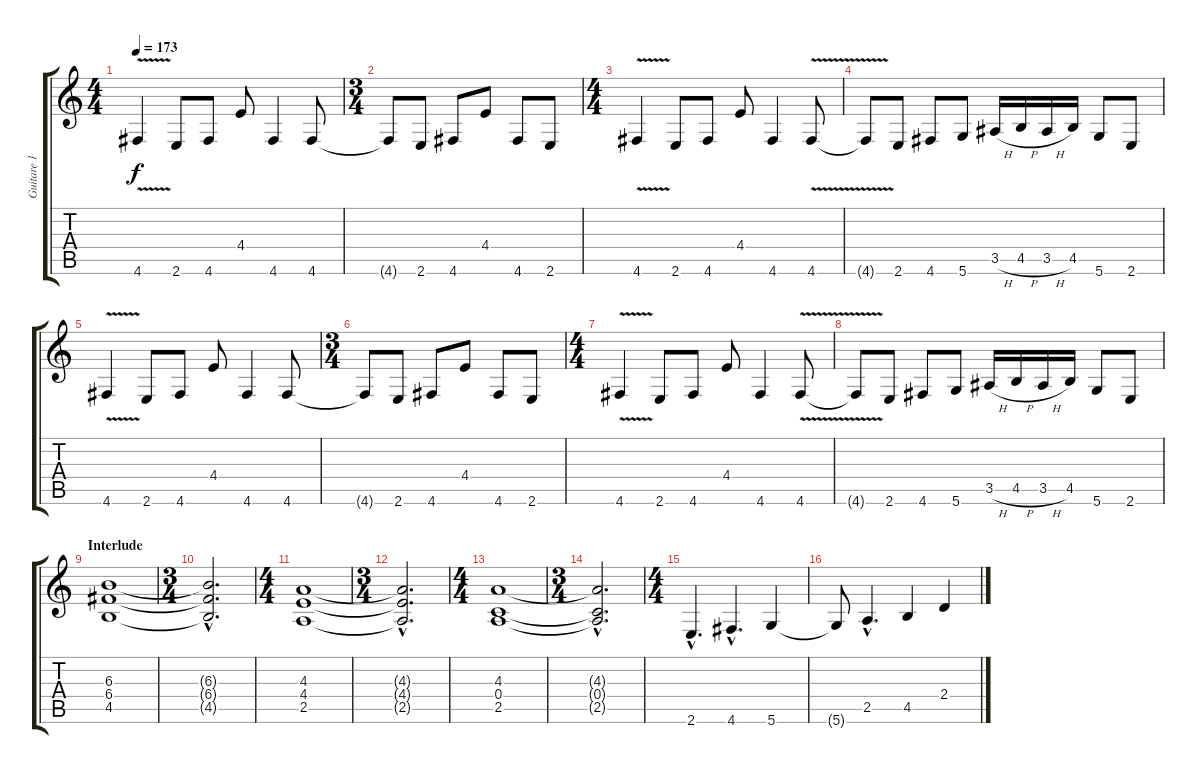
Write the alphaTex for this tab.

\track ("Guitare 1" "Guitare 1") {instrument distortionguitar}
\staff {score tabs}
\tuning (D4 A3 F3 C3 G2 D2) {hide}
\ts (4 4)
\tempo 173
\clef g2
\ks c
4.6{v}.4{dy f} 2.6.8 4.6.8 4.4.8 4.6.4 4.6.8 |
\ts (3 4)
4.6{t}.8 2.6.8 4.6.8 4.4.8 4.6.8 2.6.8 |
\ts (4 4)
4.6{v}.4 2.6.8 4.6.8 4.4.8 4.6.4 4.6{v}.8 |
4.6{t}.8 2.6.8 4.6.8 5.6.8 3.5{h}.16 4.5{h}.16 3.5{h}.16 4.5.16 5.6.8 2.6.8 |
4.6{v}.4 2.6.8 4.6.8 4.4.8 4.6.4 4.6.8 |
\ts (3 4)
4.6{t}.8 2.6.8 4.6.8 4.4.8 4.6.8 2.6.8 |
\ts (4 4)
4.6{v}.4 2.6.8 4.6.8 4.4.8 4.6.4 4.6{v}.8 |
4.6{t}.8 2.6.8 4.6.8 5.6.8 3.5{h}.16 4.5{h}.16 3.5{h}.16 4.5.16 5.6.8 2.6.8 |
\section ("" "Interlude")
(6.3 6.4 4.5).1 |
\ts (3 4)
(6.3{hac t} 6.4{hac t} 4.5{hac t}).2{d} |
\ts (4 4)
(4.3 4.4 2.5).1 |
\ts (3 4)
(4.3{hac t} 4.4{hac t} 2.5{hac t}).2{d} |
\ts (4 4)
(4.3 0.4 2.5).1 |
\ts (3 4)
(4.3{hac t} 0.4{hac t} 2.5{hac t}).2{d} |
\ts (4 4)
2.6{hac}.4{d} 4.6{hac}.4{d} 5.6.4 |
5.6{t}.8 2.5{hac}.4{d} 4.5.4 2.4.4
